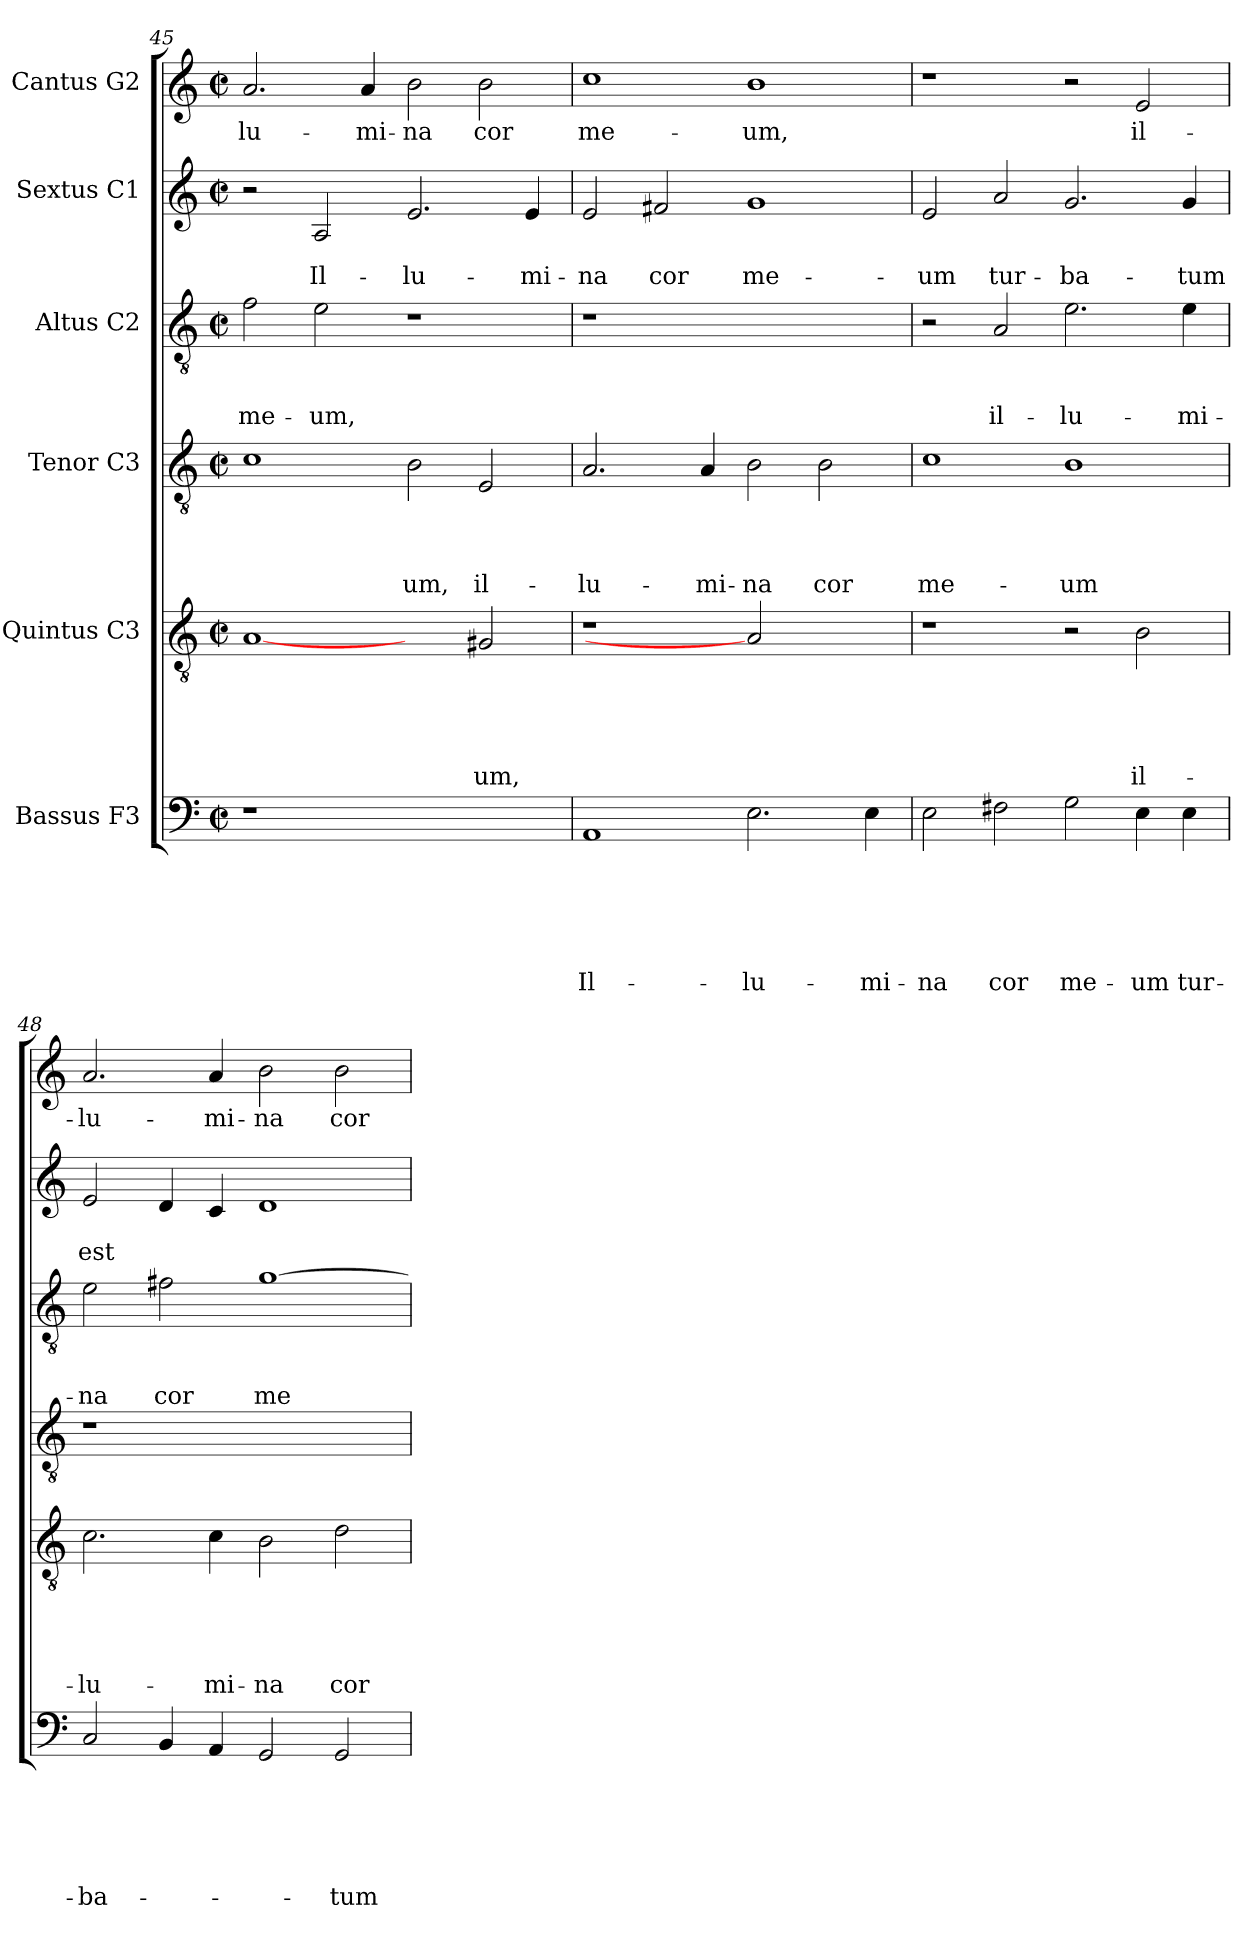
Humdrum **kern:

**kern	**text	**text	**text	**text	**text	**text	**kern	**text	**text	**text	**text	**text	**kern	**text	**text	**text	**text	**kern	**text	**text	**text	**kern	**text	**text	**kern	**text
*part6	*part6	*part6	*part6	*part6	*part6	*part6	*part5	*part5	*part5	*part5	*part5	*part5	*part4	*part4	*part4	*part4	*part4	*part3	*part3	*part3	*part3	*part2	*part2	*part2	*part1	*part1
*staff6	*staff6	*staff6	*staff6	*staff6	*staff6	*staff6	*staff5	*staff5	*staff5	*staff5	*staff5	*staff5	*staff4	*staff4	*staff4	*staff4	*staff4	*staff3	*staff3	*staff3	*staff3	*staff2	*staff2	*staff2	*staff1	*staff1
*I"Bassus F3	*	*	*	*	*	*	*I"Quintus C3	*	*	*	*	*	*I"Tenor C3	*	*	*	*	*I"Altus C2	*	*	*	*I"Sextus C1	*	*	*I"Cantus G2	*
*clefF4	*	*	*	*	*	*	*clefGv2	*	*	*	*	*	*clefGv2	*	*	*	*	*clefGv2	*	*	*	*clefG2	*	*	*clefG2	*
*k[]	*	*	*	*	*	*	*k[]	*	*	*	*	*	*k[]	*	*	*	*	*k[]	*	*	*	*k[]	*	*	*k[]	*
*C:	*	*	*	*	*	*	*C:	*	*	*	*	*	*C:	*	*	*	*	*C:	*	*	*	*C:	*	*	*C:	*
*M2/2	*	*	*	*	*	*	*M2/2	*	*	*	*	*	*M2/2	*	*	*	*	*M2/2	*	*	*	*M2/2	*	*	*M2/2	*
*met(c|)	*	*	*	*	*	*	*met(c|)	*	*	*	*	*	*met(c|)	*	*	*	*	*met(c|)	*	*	*	*met(c|)	*	*	*met(c|)	*
=45	=45	=45	=45	=45	=45	=45	=45	=45	=45	=45	=45	=45	=45	=45	=45	=45	=45	=45	=45	=45	=45	=45	=45	=45	=45	=45
!	!	!	!	!	!	!	!	!	!	!	!	!	!	!	!	!	!	!	!	!	!LO:LY:b	!	!	!	!	!LO:LY:b
1r	.	.	.	.	.	.	[1A	.	.	.	.	.	1c	.	.	.	.	2f\	.	.	me-	2r	.	.	2.a/	-lu-
!	!	!	!	!	!	!	!	!	!	!	!	!	!	!	!	!	!	!	!	!	!LO:LY:b	!	!	!LO:LY:b	!	!
.	.	.	.	.	.	.	.	.	.	.	.	.	.	.	.	.	.	2e\	.	.	-um,	2A/	.	Il-	.	.
!	!	!	!	!	!	!	!	!	!	!	!	!	!	!	!	!	!	!	!	!	!	!	!	!	!	!LO:LY:b
.	.	.	.	.	.	.	.	.	.	.	.	.	.	.	.	.	.	.	.	.	.	.	.	.	4a/	-mi-
!	!	!	!	!	!	!	!	!	!	!	!	!	!	!	!	!	!LO:LY:b	!	!	!	!	!	!	!LO:LY:b	!	!LO:LY:b
1ryy	.	.	.	.	.	.	2ryy	.	.	.	.	.	2B\	.	.	.	-um,	1r	.	.	.	2.e/	.	-lu-	2b\	-na
!	!	!	!	!	!	!	!	!	!	!	!	!LO:LY:b	!	!	!	!	!LO:LY:b	!	!	!	!	!	!	!	!	!LO:LY:b
.	.	.	.	.	.	.	2G#X/	.	.	.	.	-um,	2E/	.	.	.	il-	.	.	.	.	.	.	.	2b\	cor
!	!	!	!	!	!	!	!	!	!	!	!	!	!	!	!	!	!	!	!	!	!	!	!	!LO:LY:b	!	!
.	.	.	.	.	.	.	.	.	.	.	.	.	.	.	.	.	.	.	.	.	.	4e/	.	-mi-	.	.
!!LO:LB:g=z
=46	=46	=46	=46	=46	=46	=46	=46	=46	=46	=46	=46	=46	=46	=46	=46	=46	=46	=46	=46	=46	=46	=46	=46	=46	=46	=46
!	!	!	!	!	!	!LO:LY:b	!	!	!	!	!	!	!	!	!	!	!LO:LY:b	!	!	!	!	!	!	!LO:LY:b	!	!LO:LY:b
1AA	.	.	.	.	.	Il-	1r	.	.	.	.	.	2.A/	.	.	.	-lu-	1r	.	.	.	2e/	.	-na	1cc	me-
!	!	!	!	!	!	!	!	!	!	!	!	!	!	!	!	!	!	!	!	!	!	!	!	!LO:LY:b	!	!
.	.	.	.	.	.	.	.	.	.	.	.	.	.	.	.	.	.	.	.	.	.	2f#X/	.	cor	.	.
!	!	!	!	!	!	!	!	!	!	!	!	!	!	!	!	!	!LO:LY:b	!	!	!	!	!	!	!	!	!
.	.	.	.	.	.	.	.	.	.	.	.	.	4A/	.	.	.	-mi-	.	.	.	.	.	.	.	.	.
!	!	!	!	!	!	!LO:LY:b	!	!	!	!	!	!	!	!	!	!	!LO:LY:b	!	!	!	!	!	!	!LO:LY:b	!	!LO:LY:b
2.E\	.	.	.	.	.	-lu-	2A]	.	.	.	.	.	2B\	.	.	.	-na	1ryy	.	.	.	1g	.	me-	1b	-um,
!	!	!	!	!	!	!	!	!	!	!	!	!	!	!	!	!	!LO:LY:b	!	!	!	!	!	!	!	!	!
.	.	.	.	.	.	.	2ryy	.	.	.	.	.	2B\	.	.	.	cor	.	.	.	.	.	.	.	.	.
!	!	!	!	!	!	!LO:LY:b	!	!	!	!	!	!	!	!	!	!	!	!	!	!	!	!	!	!	!	!
4E\	.	.	.	.	.	-mi-	.	.	.	.	.	.	.	.	.	.	.	.	.	.	.	.	.	.	.	.
=47	=47	=47	=47	=47	=47	=47	=47	=47	=47	=47	=47	=47	=47	=47	=47	=47	=47	=47	=47	=47	=47	=47	=47	=47	=47	=47
!	!	!	!	!	!	!LO:LY:b	!	!	!	!	!	!	!	!	!	!	!LO:LY:b	!	!	!	!	!	!	!LO:LY:b	!	!
2E\	.	.	.	.	.	-na	1r	.	.	.	.	.	1c	.	.	.	me-	2r	.	.	.	2e/	.	-um	1r	.
!	!	!	!	!	!	!LO:LY:b	!	!	!	!	!	!	!	!	!	!	!	!	!	!	!LO:LY:b	!	!	!LO:LY:b	!	!
2F#X\	.	.	.	.	.	cor	.	.	.	.	.	.	.	.	.	.	.	2A/	.	.	il-	2a/	.	tur-	.	.
!	!	!	!	!	!	!LO:LY:b	!	!	!	!	!	!	!	!	!	!	!LO:LY:b	!	!	!	!LO:LY:b	!	!	!LO:LY:b	!	!
2G\	.	.	.	.	.	me-	2r	.	.	.	.	.	1B	.	.	.	-um	2.e\	.	.	-lu-	2.g/	.	-ba-	2r	.
!	!	!	!	!	!	!LO:LY:b	!	!	!	!	!	!LO:LY:b	!	!	!	!	!	!	!	!	!	!	!	!	!	!LO:LY:b
4E\	.	.	.	.	.	-um	2B\	.	.	.	.	il-	.	.	.	.	.	.	.	.	.	.	.	.	2e/	il-
!	!	!	!	!	!	!LO:LY:b	!	!	!	!	!	!	!	!	!	!	!	!	!	!	!LO:LY:b	!	!	!LO:LY:b	!	!
4E\	.	.	.	.	.	tur-	.	.	.	.	.	.	.	.	.	.	.	4e\	.	.	-mi-	4g/	.	-tum	.	.
=48	=48	=48	=48	=48	=48	=48	=48	=48	=48	=48	=48	=48	=48	=48	=48	=48	=48	=48	=48	=48	=48	=48	=48	=48	=48	=48
!	!	!	!	!	!	!LO:LY:b	!	!	!	!	!	!LO:LY:b	!	!	!	!	!	!	!	!	!LO:LY:b	!	!	!LO:LY:b	!	!LO:LY:b
2C/	.	.	.	.	.	-ba-	2.c\	.	.	.	.	-lu-	1r	.	.	.	.	2e\	.	.	-na	2e/	.	est	2.a/	-lu-
!	!	!	!	!	!	!	!	!	!	!	!	!	!	!	!	!	!	!	!	!	!LO:LY:b	!	!	!	!	!
4BB/	.	.	.	.	.	.	.	.	.	.	.	.	.	.	.	.	.	2f#X\	.	.	cor	4d/	.	.	.	.
!	!	!	!	!	!	!	!	!	!	!	!	!LO:LY:b	!	!	!	!	!	!	!	!	!	!	!	!	!	!LO:LY:b
4AA/	.	.	.	.	.	.	4c\	.	.	.	.	-mi-	.	.	.	.	.	.	.	.	.	4c/	.	.	4a/	-mi-
!	!	!	!	!	!	!	!	!	!	!	!	!LO:LY:b	!	!	!	!	!	!	!	!	!LO:LY:b	!	!	!	!	!LO:LY:b
2GG/	.	.	.	.	.	.	2B\	.	.	.	.	-na	1ryy	.	.	.	.	[1g	.	.	me-	1d	.	.	2b\	-na
!	!	!	!	!	!	!LO:LY:b	!	!	!	!	!	!LO:LY:b	!	!	!	!	!	!	!	!	!	!	!	!	!	!LO:LY:b
2GG/	.	.	.	.	.	-tum	2d\	.	.	.	.	cor	.	.	.	.	.	.	.	.	.	.	.	.	2b\	cor
=	=	=	=	=	=	=	=	=	=	=	=	=	=	=	=	=	=	=	=	=	=	=	=	=	=	=
*-	*-	*-	*-	*-	*-	*-	*-	*-	*-	*-	*-	*-	*-	*-	*-	*-	*-	*-	*-	*-	*-	*-	*-	*-	*-	*-
